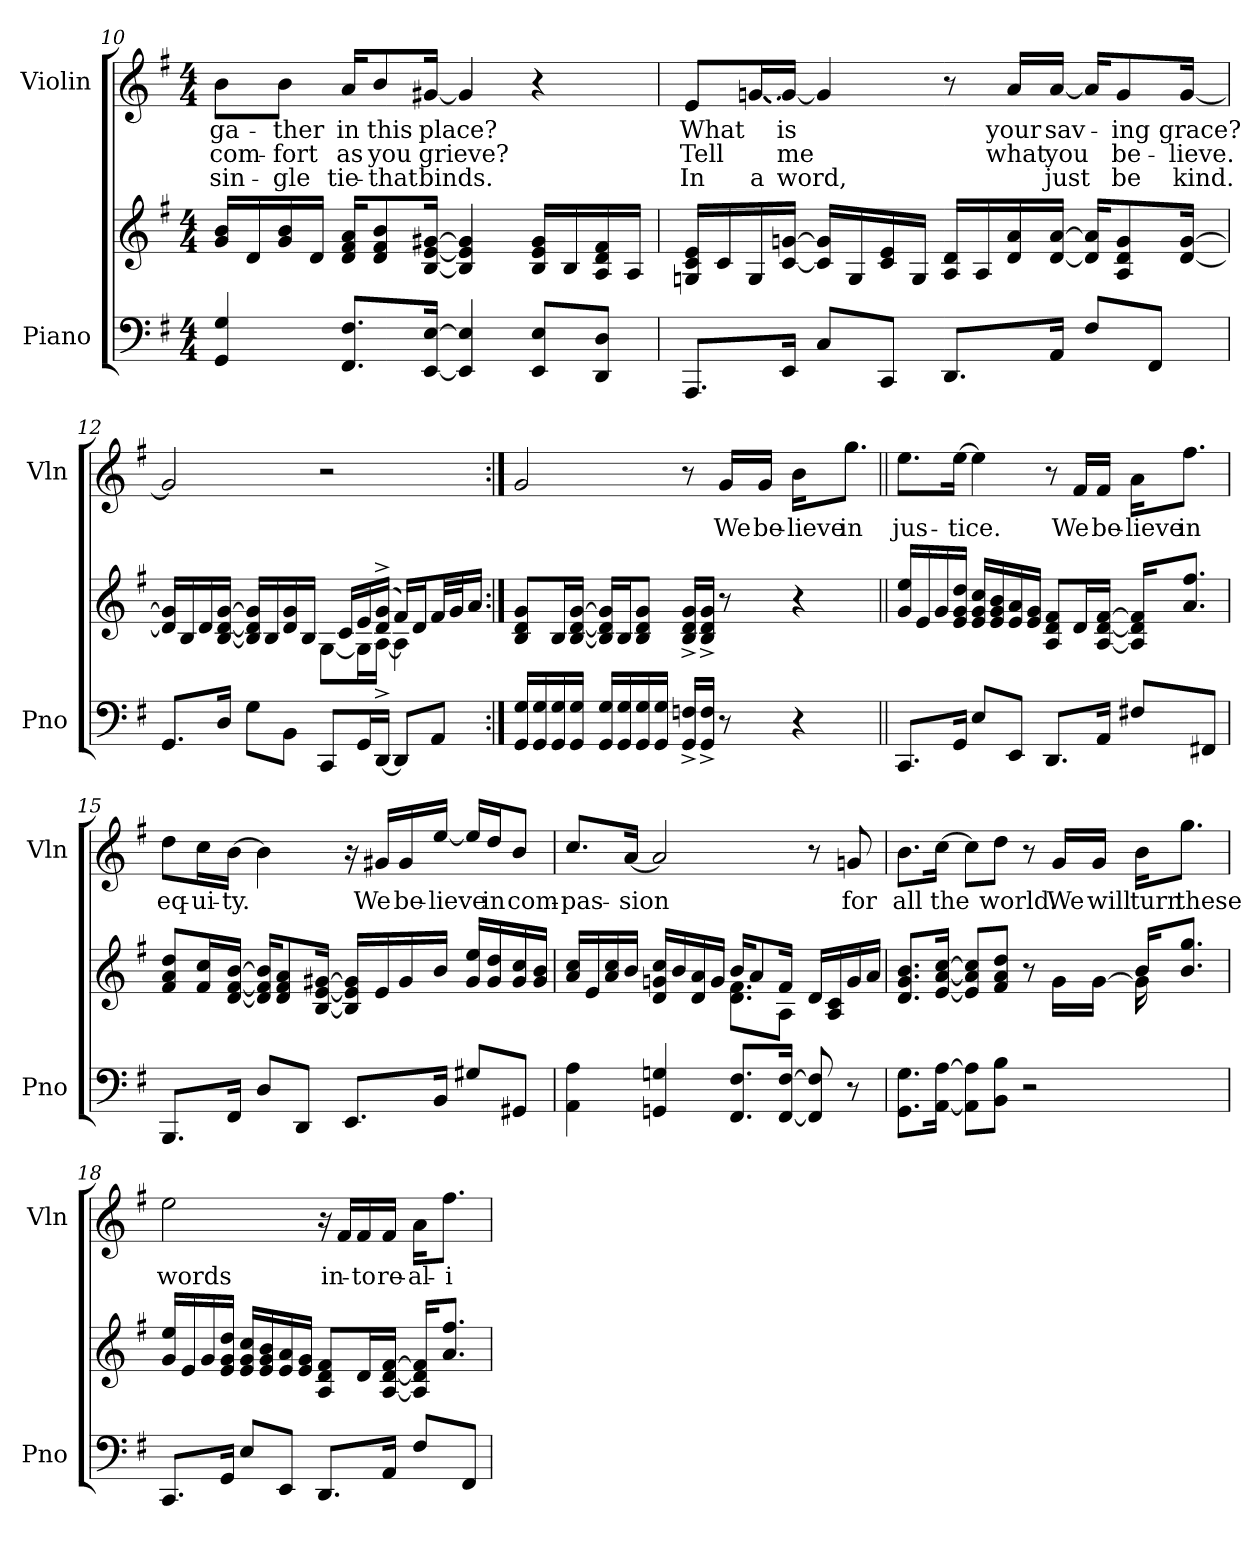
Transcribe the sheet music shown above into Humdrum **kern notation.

**kern	**kern	**kern	**text	**text	**text
*part2	*part2	*part1	*part1	*part1	*part1
*staff3	*staff2	*staff1	*staff1	*staff1	*staff1
*I"Piano	*	*I"Violin	*	*	*
*I'Pno	*	*I'Vln	*	*	*
*clefF4	*clefG2	*clefG2	*	*	*
*k[f#]	*k[f#]	*k[f#]	*	*	*
*G:	*G:	*G:	*	*	*
*M4/4	*M4/4	*M4/4	*	*	*
=10	=10	=10	=10	=10	=10
!	!	!	!LO:LY:b	!LO:LY:b	!LO:LY:b
4GG/ 4G/	16g/ 16b/LL	8b\L	ga-	com-	sin-
.	16d/	.	.	.	.
!	!	!	!LO:LY:b	!LO:LY:b	!LO:LY:b
.	16g/ 16b/	8b\J	-ther	-fort	-gle
.	16d/JJ	.	.	.	.
!	!	!	!LO:LY:b	!LO:LY:b	!LO:LY:b
8.FF#/ 8.F#/L	16d/ 16f#/ 16a/KL	16a/KL	in	as	tie-
!	!	!	!LO:LY:b	!LO:LY:b	!LO:LY:b
.	8d/ 8f#/ 8b/	8b/	this	you	-that
!	!	!	!LO:LY:b	!LO:LY:b	!LO:LY:b
[<16EE/ [>16E/Jk	[<16B/ [>16e/ [>16g#X/Jk	[<16g#X/Jk	place?	grieve?	binds.
4EE/] 4E/]	4B/] 4e/] 4g#/]	4g#/]	.	.	.
8EE/ 8E/L	16B/ 16e/ 16g#/LL	4r	.	.	.
.	16B/	.	.	.	.
8DD/ 8D/J	16A/ 16d/ 16f#/	.	.	.	.
.	16A/JJ	.	.	.	.
!!LO:LB:g=z
=11	=11	=11	=11	=11	=11
!	!	!	!LO:LY:b	!LO:LY:b	!LO:LY:b
8.AAA/L	16Gn/ 16c/ 16e/LL	8e/L	What	Tell	In
.	16c/	.	.	.	.
!	!	!LO:T:dash	!	!	!LO:LY:b
.	16G/	[16gn/L	.	.	a
!	!	!	!LO:LY:b	!LO:LY:b	!LO:LY:b
16EE/Jk	[<16c/ [>16gn/JJ	16g/JJ_	is	me	word,
8C/L	16c/] 16g/]LL	4g/]	.	.	.
.	16G/	.	.	.	.
8CC/J	16c/ 16e/	.	.	.	.
.	16G/JJ	.	.	.	.
8.DD/L	16A/ 16d/LL	8r	.	.	.
.	16A/	.	.	.	.
!	!	!	!LO:LY:b	!LO:LY:b	!
.	16d/ 16a/	16a/LL	your	what	.
!	!	!	!LO:LY:b	!LO:LY:b	!LO:LY:b
16AA/Jk	[<16d/ [>16a/JJ	[<16a/JJ	sav-	you	just
8F#/L	16d/] 16a/]KL	16a/KL]	.	.	.
!	!	!	!LO:LY:b	!LO:LY:b	!LO:LY:b
.	8A/ 8d/ 8g/	8g/	-ing	be-	be
8FF#/J	.	.	.	.	.
!	!	!	!LO:LY:b	!LO:LY:b	!LO:LY:b
.	[<16d/ [>16g/Jk	[16g/Jk	grace?	-lieve.	kind.
=12	=12	=12	=12	=12	=12
*	*^	*	*	*	*
8.GG/L	16d/] 16g/]LL	2ryy	2g/]	.	.	.
.	16B/	.	.	.	.	.
.	16d/	.	.	.	.	.
16D/Jk	[<16B/ [<16d/ [>16g/JJ	.	.	.	.	.
8G\L	16B/] 16d/] 16g/]LL	.	.	.	.	.
.	16B/	.	.	.	.	.
8BB\J	16d/ 16g/	.	.	.	.	.
.	16B/JJ	.	.	.	.	.
8CC/L	16ryy	[<8G\L	2r	.	.	.
.	16c/LL	.	.	.	.	.
16GG/L	16e/	16G\L]	.	.	.	.
[<16DD/JJ	(>16d/^ 16g/^JJ	[<16A^\JJ	.	.	.	.
8DD/L]	16f#/LL)	4A\]	.	.	.	.
.	16d/J	.	.	.	.	.
8AA/J	32f#/LL	.	.	.	.	.
.	32g/J	.	.	.	.	.
.	16a/JJ	.	.	.	.	.
*	*v	*v	*	*	*	*
!!LO:PB:g=z
=13:|!	=13:|!	=13:|!	=13:|!	=13:|!	=13:|!
16GG/ 16G/LL	8B/ 8d/ 8g/L	2g/	.	.	.
16GG/ 16G/	.	.	.	.	.
16GG/ 16G/	16B/L	.	.	.	.
16GG/ 16G/JJ	[<16B/ [<16d/ [>16g/JJ	.	.	.	.
16GG/ 16G/LL	16B/] 16d/] 16g/]LL	.	.	.	.
16GG/ 16G/	16B/J	.	.	.	.
16GG/ 16G/	8B/ 8d/ 8g/J	.	.	.	.
16GG/ 16G/JJ	.	.	.	.	.
16GG/^ 16Fn/^LL	16B/^ 16d/^ 16g/^LL	8r	.	.	.
16GG/^ 16F/^JJ	16B/^ 16d/^ 16g/^JJ	.	.	.	.
!	!	!	!LO:LY:b	!	!
8r	8r	16g/LL	We	.	.
!	!	!	!LO:LY:b	!	!
.	.	16g/JJ	be-	.	.
!	!	!	!LO:LY:b	!	!
4r	4r	16b\KL	lieve	.	.
!	!	!	!LO:LY:b	!	!
.	.	8.gg\J	in	.	.
=14||	=14||	=14||	=14||	=14||	=14||
!	!	!	!LO:LY:b	!	!
8.CC/L	16g/ 16ee/LL	8.ee\L	jus-	.	.
.	16e/	.	.	.	.
.	16g/	.	.	.	.
!	!	!	!LO:LY:b	!	!
16GG/Jk	16e/ 16g/ 16dd/JJ	[>16ee\Jk	-tice.	.	.
8E/L	16e/ 16g/ 16cc/LL	4ee\]	.	.	.
.	16e/ 16g/ 16b/	.	.	.	.
8EE/J	16e/ 16a/	.	.	.	.
.	16e/ 16g/JJ	.	.	.	.
8.DD/L	8A/ 8d/ 8f#/L	8r	.	.	.
!	!	!	!LO:LY:b	!	!
.	16d/L	16f#/LL	We	.	.
!	!	!	!LO:LY:b	!	!
16AA/Jk	[<16A/ [>16d/ [>16f#/JJ	16f#/JJ	be-	.	.
!	!	!	!LO:LY:b	!	!
8F#X/L	16A/] 16d/] 16f#/]KL	16a\KL	lieve	.	.
!	!	!	!LO:LY:b	!	!
.	8.a/ 8.ff#/J	8.ff#\J	in	.	.
8FF#X/J	.	.	.	.	.
!!LO:LB:g=z
=15	=15	=15	=15	=15	=15
!	!	!	!LO:LY:b	!	!
8.BBB/L	8f#/ 8a/ 8dd/L	8dd\L	eq-	.	.
!	!	!	!LO:LY:b	!	!
.	16f#/ 16cc/L	16cc\L	-ui-	.	.
!	!	!	!LO:LY:b	!	!
16FF#/Jk	[<16d/ [<16f#/ [>16b/JJ	[>16b\JJ	-ty.	.	.
8D/L	16d/] 16f#/] 16b/]KL	4b\]	.	.	.
.	8d/ 8f#/ 8a/	.	.	.	.
8DD/J	.	.	.	.	.
.	[<16B/ [>16e/ [>16g#X/Jk	.	.	.	.
8.EE/L	16B/] 16e/] 16g#/]LL	16r	.	.	.
!	!	!	!LO:LY:b	!	!
.	16e/	16g#X/LL	We	.	.
!	!	!	!LO:LY:b	!	!
.	16g#/	16g#/	be-	.	.
!	!	!	!LO:LY:b	!	!
16BB/Jk	16b/JJ	[<16ee/JJ	-lieve	.	.
8G#X/L	16g#/ 16ee/LL	16ee/LL]	.	.	.
!	!	!	!LO:LY:b	!	!
.	16g#/ 16dd/	16dd/J	in	.	.
!	!	!	!LO:LY:b	!	!
8GG#X/J	16g#/ 16cc/	8b/J	com-	.	.
.	16g#/ 16b/JJ	.	.	.	.
=16	=16	=16	=16	=16	=16
*	*^	*	*	*	*
!	!	!	!	!LO:LY:b	!	!
4AA\ 4A\	16a/ 16cc/LL	2ryy	8.cc/L	-pas-	.	.
.	16e/	.	.	.	.	.
.	16a/ 16cc/	.	.	.	.	.
!	!	!	!	!LO:LY:b	!	!
.	16b/JJ	.	[<16a/Jk	-sion	.	.
4GGn/ 4Gn/	16d/ 16gn/ 16cc/LL	.	2a/]	.	.	.
.	16b/	.	.	.	.	.
.	16d/ 16a/	.	.	.	.	.
.	16g/JJ	.	.	.	.	.
8.FF#/ 8.F#/L	16b/KL	8.d\ 8.f#\L	.	.	.	.
.	8a/	.	.	.	.	.
[<16FF#/ [>16F#/Jk	16f#/Jk	8A\J	.	.	.	.
8FF#/] 8F#/]	16d/LL	.	8r	.	.	.
.	16A/ 16c/	16ryy	.	.	.	.
!	!	!	!	!LO:LY:b	!	!
8r	16g/	8ryy	8gn/	for	.	.
.	16a/JJ	.	.	.	.	.
!!LO:LB:g=z
=17	=17	=17	=17	=17	=17	=17
!	!	!	!	!LO:LY:b	!	!
8.GG\ 8.G\L	8.d/ 8.g/ 8.b/L	2ryy	8.b\L	all	.	.
!	!	!	!	!LO:LY:b	!	!
[<16AA\ [>16A\Jk	[<16e/ [>16a/ [>16cc/Jk	.	[>16cc\Jk	the	.	.
8AA\] 8A\]L	8e/] 8a/] 8cc/]L	.	8cc\L]	.	.	.
!	!	!	!	!LO:LY:b	!	!
8BB\ 8B\J	8f#/ 8a/ 8dd/J	.	8dd\J	world.	.	.
2r	4ryy	8r	8r	.	.	.
!	!	!	!	!LO:LY:b	!	!
.	.	16g\LL	16g/LL	We	.	.
!	!	!	!	!LO:LY:b	!	!
.	.	[<16g\JJ	16g/JJ	will	.	.
!	!	!	!	!LO:LY:b	!	!
.	16b/KL	16g\]	16b\KL	turn	.	.
!	!	!	!	!LO:LY:b	!	!
.	8.b/ 8.gg/J	16ryy	8.gg\J	these	.	.
.	.	8ryy	.	.	.	.
=18	=18	=18	=18	=18	=18	=18
!	!	!	!	!LO:LY:b	!	!
*	*v	*v	*	*	*	*
8.CC/L	16g/ 16ee/LL	2ee\	words	.	.
.	16e/	.	.	.	.
.	16g/	.	.	.	.
16GG/Jk	16e/ 16g/ 16dd/JJ	.	.	.	.
8E/L	16e/ 16g/ 16cc/LL	.	.	.	.
.	16e/ 16g/ 16b/	.	.	.	.
8EE/J	16e/ 16a/	.	.	.	.
.	16e/ 16g/JJ	.	.	.	.
8.DD/L	8A/ 8d/ 8f#/L	16r	.	.	.
!	!	!	!LO:LY:b	!	!
.	.	16f#/LL	in-	.	.
!	!	!	!LO:LY:b	!	!
.	16d/L	16f#/	-to	.	.
!	!	!	!LO:LY:b	!	!
16AA/Jk	[<16A/ [>16d/ [>16f#/JJ	16f#/JJ	re-	.	.
!	!	!	!LO:LY:b	!	!
8F#/L	16A/] 16d/] 16f#/]KL	16a\KL	-al-	.	.
!	!	!	!LO:LY:b	!	!
.	8.a/ 8.ff#/J	8.ff#\J	-i-	.	.
8FF#/J	.	.	.	.	.
=	=	=	=	=	=
*-	*-	*-	*-	*-	*-
